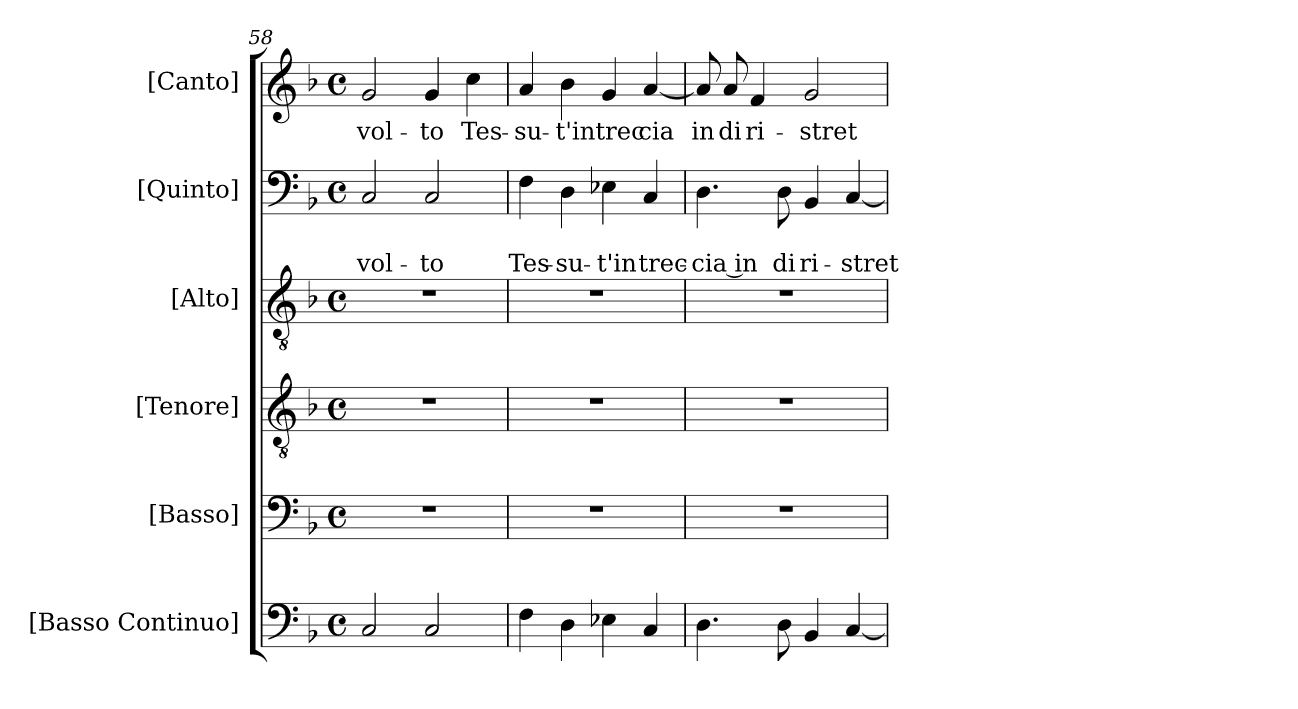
**kern	**kern	**kern	**kern	**kern	**text	**text	**kern	**text
*part6	*part5	*part4	*part3	*part2	*part2	*part2	*part1	*part1
*staff6	*staff5	*staff4	*staff3	*staff2	*staff2	*staff2	*staff1	*staff1
*I"[Basso Continuo]	*I"[Basso]	*I"[Tenore]	*I"[Alto]	*I"[Quinto]	*	*	*I"[Canto]	*
!!LO:LB:g=z
*clefF4	*clefF4	*clefGv2	*clefGv2	*clefF4	*	*	*clefG2	*
*k[b-]	*k[b-]	*k[b-]	*k[b-]	*k[b-]	*	*	*k[b-]	*
*F:	*F:	*F:	*F:	*F:	*	*	*F:	*
*M4/4	*M4/4	*M4/4	*M4/4	*M4/4	*	*	*M4/4	*
*met(c)	*met(c)	*met(c)	*met(c)	*met(c)	*	*	*met(c)	*
=58	=58	=58	=58	=58	=58	=58	=58	=58
!	!	!	!	!	!	!LO:LY:b	!	!LO:LY:b
2C/	1r	1r	1r	2C/	.	-vol-	2g/	vol-
!	!	!	!	!	!	!LO:LY:b	!	!LO:LY:b
2C/	.	.	.	2C/	.	-to	4g/	-to
!	!	!	!	!	!	!	!	!LO:LY:b
.	.	.	.	.	.	.	4cc\	Tes-
=59	=59	=59	=59	=59	=59	=59	=59	=59
!	!	!	!	!	!	!LO:LY:b	!	!LO:LY:b
4F\	1r	1r	1r	4F\	.	Tes-	4a/	-su-
!	!	!	!	!	!	!LO:LY:b	!	!LO:LY:b
4D\	.	.	.	4D\	.	-su-	4b-\	-t'in
!	!	!	!	!	!	!LO:LY:b	!	!LO:LY:b
4E-X\	.	.	.	4E-X\	.	-t'in	4g/	trec
!	!	!	!	!	!	!LO:LY:b	!	!LO:LY:b
4C/	.	.	.	4C/	.	trec-	[<4a/	cia
=60	=60	=60	=60	=60	=60	=60	=60	=60
!	!	!	!	!	!	!LO:LY:b:rj	!	!LO:LY:b:rj
4.D\	1r	1r	1r	4.D\	.	-cia in	8a/]	in
!	!	!	!	!	!	!	!	!LO:LY:b
.	.	.	.	.	.	.	8a/	di
!	!	!	!	!	!	!	!	!LO:LY:b
.	.	.	.	.	.	.	4f/	ri-
!	!	!	!	!	!	!LO:LY:b	!	!
8D\	.	.	.	8D\	.	di	.	.
!	!	!	!	!	!	!LO:LY:b	!	!LO:LY:b
4BB-/	.	.	.	4BB-/	.	ri-	2g/	-stret-
!	!	!	!	!	!	!LO:LY:b	!	!
[<4C/	.	.	.	[<4C/	.	-stret-	.	.
=	=	=	=	=	=	=	=	=
*-	*-	*-	*-	*-	*-	*-	*-	*-
